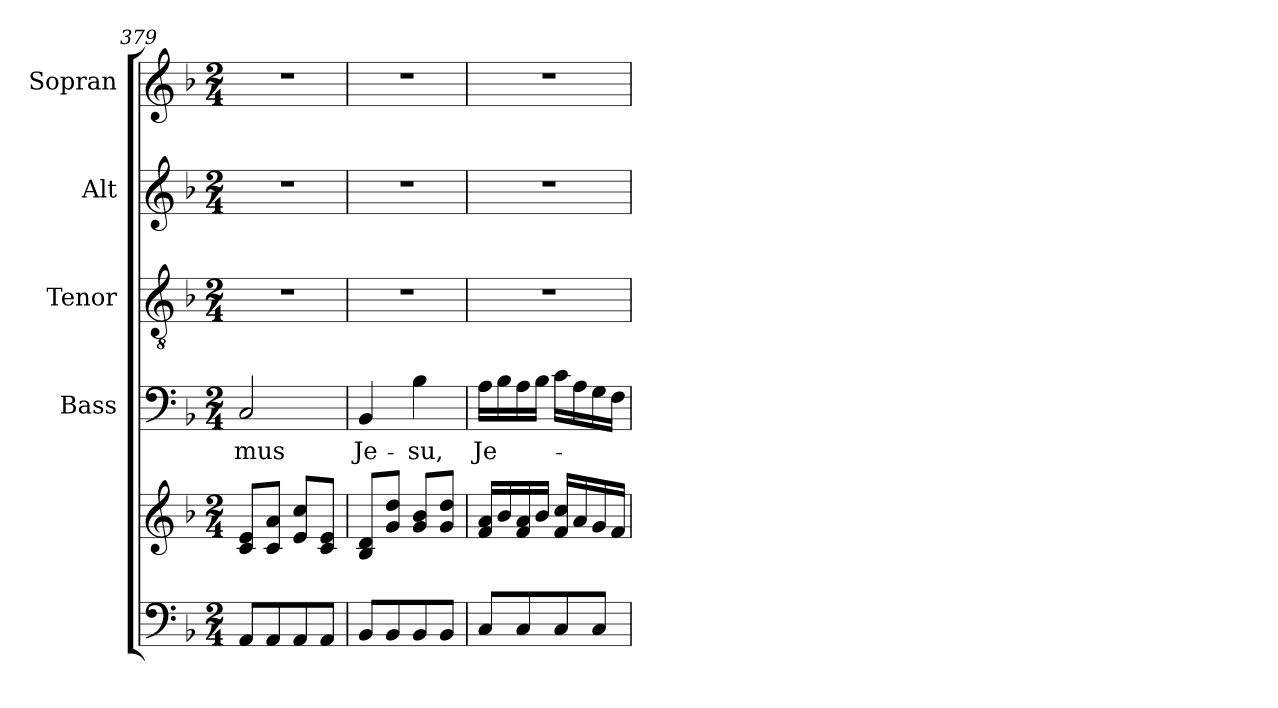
**kern	**kern	**kern	**text	**kern	**kern	**kern
*part5	*part5	*part4	*part4	*part3	*part2	*part1
*staff6	*staff5	*staff4	*staff4	*staff3	*staff2	*staff1
*	*	*I"Bass	*	*I"Tenor	*I"Alt	*I"Sopran
*	*	*I'B.	*	*I'T.	*I'A.	*I'S.
*clefF4	*clefG2	*clefF4	*	*clefGv2	*clefG2	*clefG2
*k[b-]	*k[b-]	*k[b-]	*	*k[b-]	*k[b-]	*k[b-]
*F:	*F:	*F:	*	*F:	*F:	*F:
*M2/4	*M2/4	*M2/4	*	*M2/4	*M2/4	*M2/4
=379	=379	=379	=379	=379	=379	=379
!	!	!	!LO:LY:b	!	!	!
8AA/L	8c/ 8e/L	2C/	-mus	2r	2r	2r
8AA/	8c/ 8a/J	.	.	.	.	.
8AA/	8e/ 8cc/L	.	.	.	.	.
8AA/J	8c/ 8e/J	.	.	.	.	.
=380	=380	=380	=380	=380	=380	=380
!	!	!	!LO:LY:b	!	!	!
8BB-/L	8B-/ 8d/L	4BB-/	Je-	2r	2r	2r
8BB-/	8g/ 8dd/J	.	.	.	.	.
!	!	!	!LO:LY:b	!	!	!
8BB-/	8g/ 8b-/L	4B-\	-su,	.	.	.
8BB-/J	8g/ 8dd/J	.	.	.	.	.
=381	=381	=381	=381	=381	=381	=381
!	!	!	!LO:LY:b	!	!	!
8C/L	16f/ 16a/LL	16A\LL	Je-	2r	2r	2r
.	16b-/	16B-\	.	.	.	.
8C/	16f/ 16a/	16A\	.	.	.	.
.	16b-/JJ	16B-\JJ	.	.	.	.
8C/	16f/ 16cc/LL	16c\LL	.	.	.	.
.	16a/	16A\	.	.	.	.
8C/J	16g/	16G\	.	.	.	.
.	16f/JJ	16F\JJ	.	.	.	.
=	=	=	=	=	=	=
*-	*-	*-	*-	*-	*-	*-
